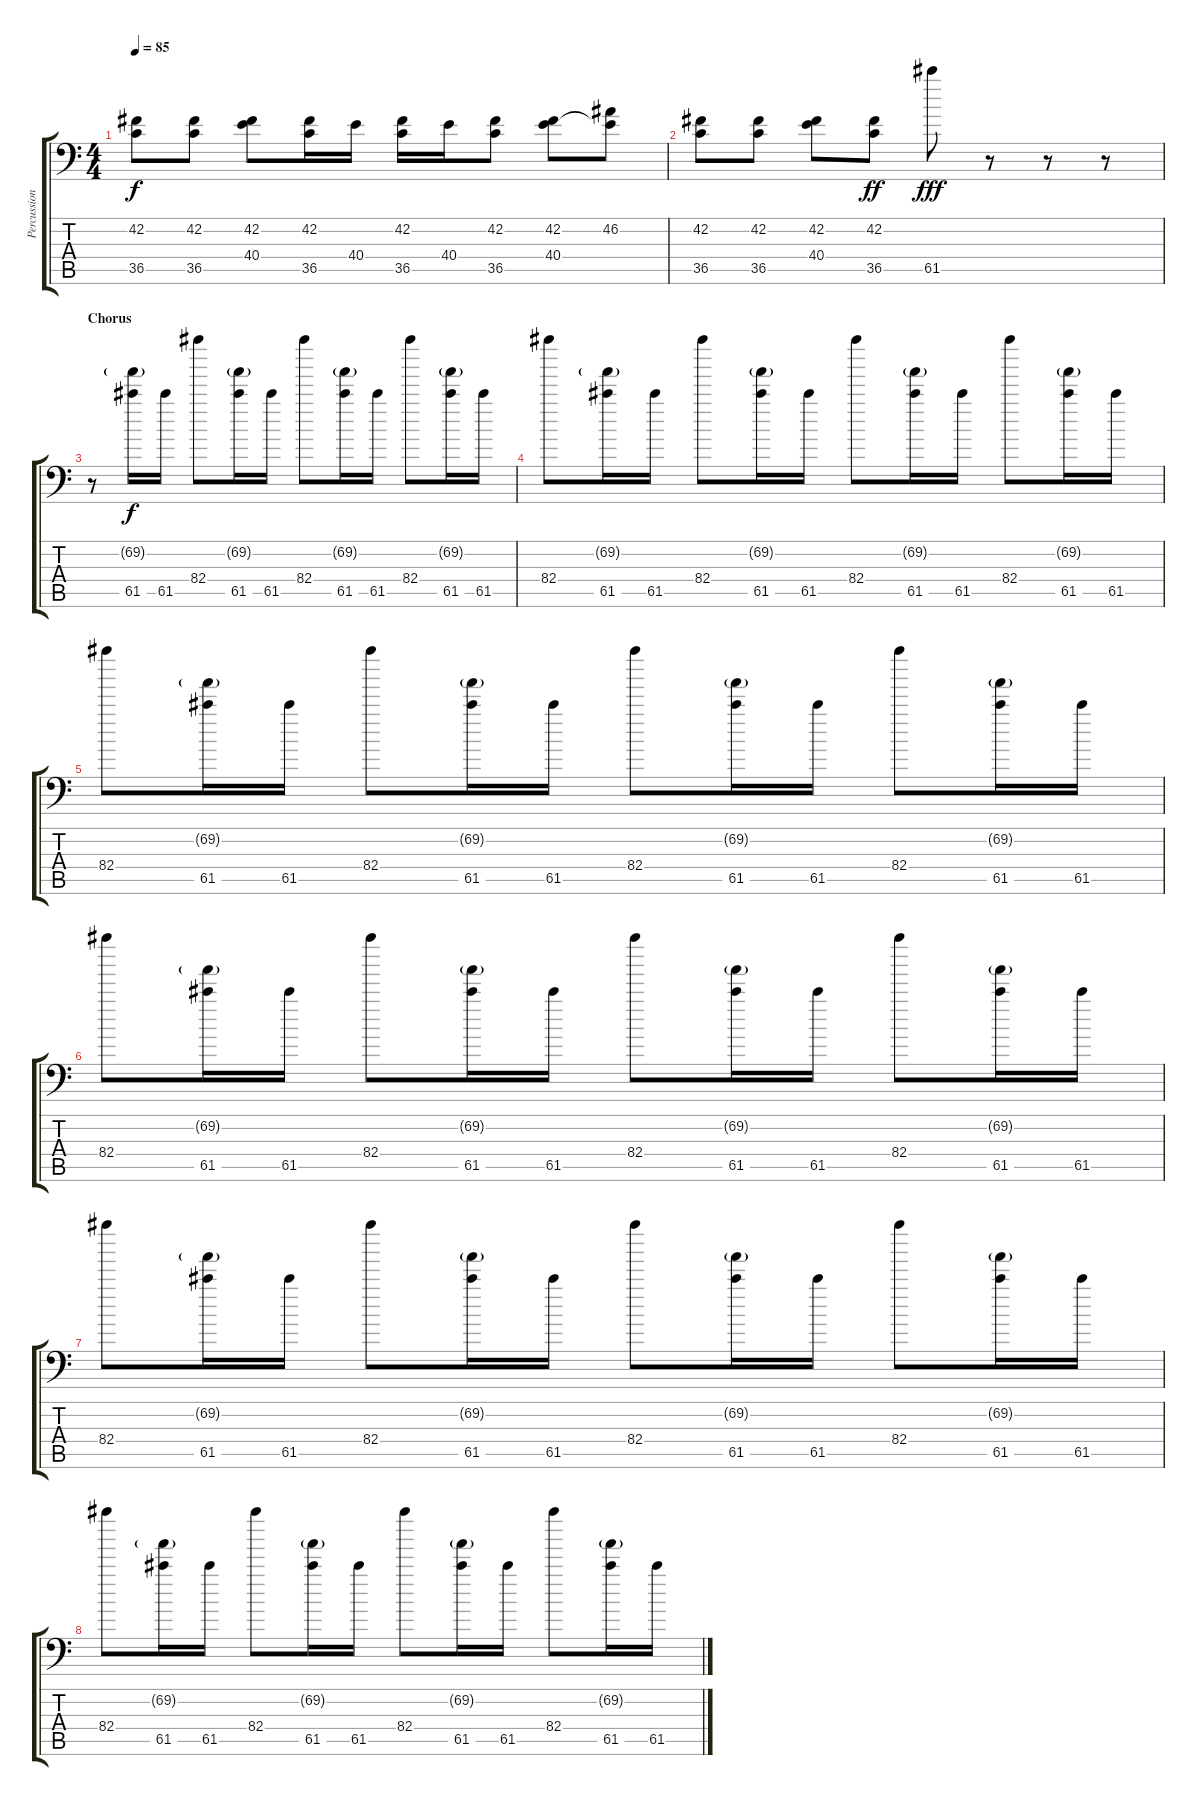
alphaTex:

\track ("Percussion" "Percussion") {instrument acousticgrandpiano}
\staff {score tabs}
\tuning (C-1 C-1 C-1 C-1 C-1 C-1) {hide}
\ts (4 4)
\tempo 85
\clef f4
\ks c
(42.2 36.5).8{dy f} (42.2 36.5).8 (42.2 40.4).8 (42.2 36.5).16 40.4.16 (42.2 36.5).16 40.4.16 (42.2 36.5).8 (42.2 40.4).8 (46.2 40.4{t}).8 |
(42.2 36.5).8 (42.2 36.5).8 (42.2 40.4).8 (42.2 36.5).8{dy ff} 61.5.8{dy fff} r.8 r.8 r.8 |
\section ("" "Chorus")
r.8 (69.2{g} 61.5).16{dy f} 61.5.16 82.4.8 (69.2{g} 61.5).16 61.5.16 82.4.8 (69.2{g} 61.5).16 61.5.16 82.4.8 (69.2{g} 61.5).16 61.5.16 |
82.4.8 (69.2{g} 61.5).16 61.5.16 82.4.8 (69.2{g} 61.5).16 61.5.16 82.4.8 (69.2{g} 61.5).16 61.5.16 82.4.8 (69.2{g} 61.5).16 61.5.16 |
82.4.8 (69.2{g} 61.5).16 61.5.16 82.4.8 (69.2{g} 61.5).16 61.5.16 82.4.8 (69.2{g} 61.5).16 61.5.16 82.4.8 (69.2{g} 61.5).16 61.5.16 |
82.4.8 (69.2{g} 61.5).16 61.5.16 82.4.8 (69.2{g} 61.5).16 61.5.16 82.4.8 (69.2{g} 61.5).16 61.5.16 82.4.8 (69.2{g} 61.5).16 61.5.16 |
82.4.8 (69.2{g} 61.5).16 61.5.16 82.4.8 (69.2{g} 61.5).16 61.5.16 82.4.8 (69.2{g} 61.5).16 61.5.16 82.4.8 (69.2{g} 61.5).16 61.5.16 |
82.4.8 (69.2{g} 61.5).16 61.5.16 82.4.8 (69.2{g} 61.5).16 61.5.16 82.4.8 (69.2{g} 61.5).16 61.5.16 82.4.8 (69.2{g} 61.5).16 61.5.16
